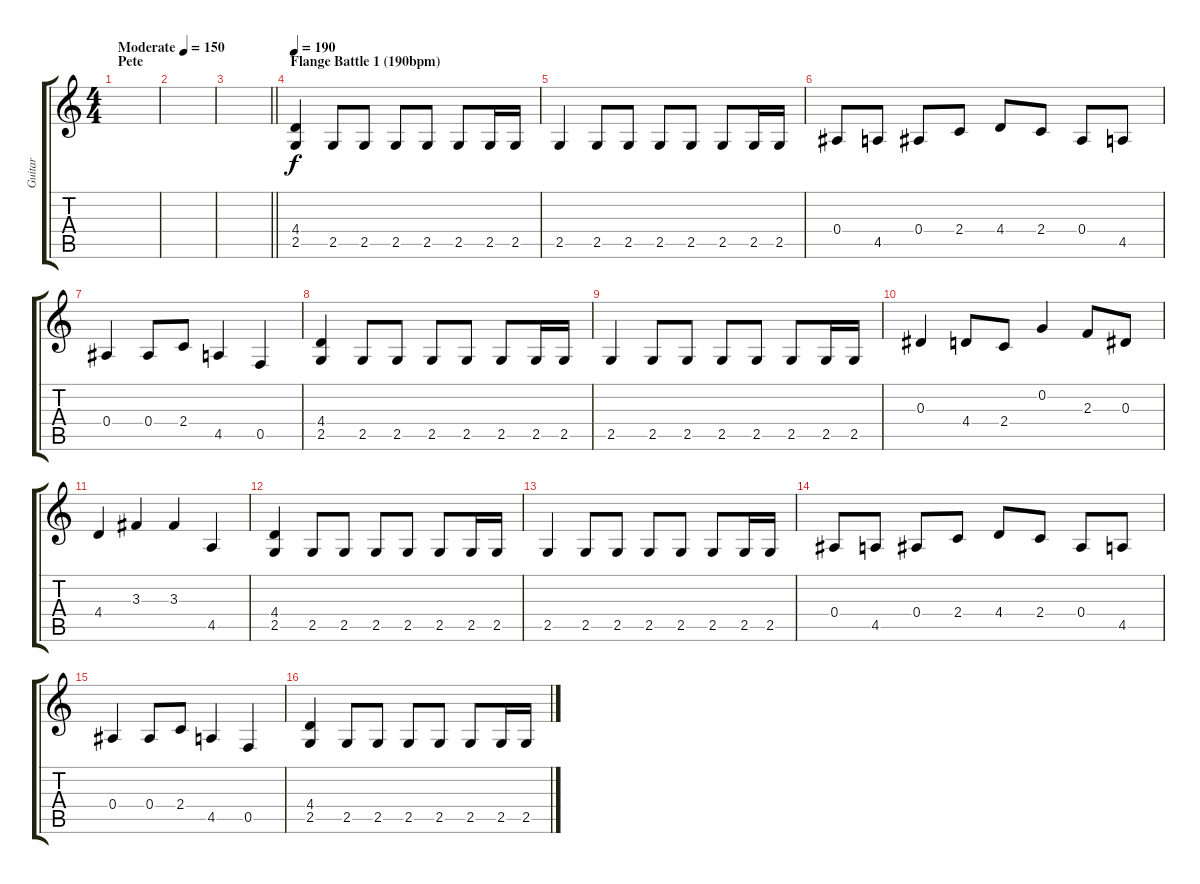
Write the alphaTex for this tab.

\track ("Guitar" "Guitar") {instrument distortionguitar}
\staff {score tabs}
\tuning (C4 G3 Eb3 Bb2 F2 C2) {hide}
\ts (4 4)
\section ("" "Pete")
\tempo (150 "Moderate")
\clef g2
\ks c
|
|
\barLineRight lightlight
|
\section ("" "Flange Battle 1 (190bpm)")
\tempo 190
(4.4 2.5).4 2.5.8 2.5.8 2.5.8 2.5.8 2.5.8 2.5.16 2.5.16 |
2.5.4 2.5.8 2.5.8 2.5.8 2.5.8 2.5.8 2.5.16 2.5.16 |
0.4.8 4.5.8 0.4.8 2.4.8 4.4.8 2.4.8 0.4.8 4.5.8 |
0.4.4 0.4.8 2.4.8 4.5.4 0.5.4 |
(4.4 2.5).4 2.5.8 2.5.8 2.5.8 2.5.8 2.5.8 2.5.16 2.5.16 |
2.5.4 2.5.8 2.5.8 2.5.8 2.5.8 2.5.8 2.5.16 2.5.16 |
0.3.4 4.4.8 2.4.8 0.2.4 2.3.8 0.3.8 |
4.4.4 3.3.4 3.3.4 4.5.4 |
(4.4 2.5).4 2.5.8 2.5.8 2.5.8 2.5.8 2.5.8 2.5.16 2.5.16 |
2.5.4 2.5.8 2.5.8 2.5.8 2.5.8 2.5.8 2.5.16 2.5.16 |
0.4.8 4.5.8 0.4.8 2.4.8 4.4.8 2.4.8 0.4.8 4.5.8 |
0.4.4 0.4.8 2.4.8 4.5.4 0.5.4 |
(4.4 2.5).4 2.5.8 2.5.8 2.5.8 2.5.8 2.5.8 2.5.16 2.5.16
